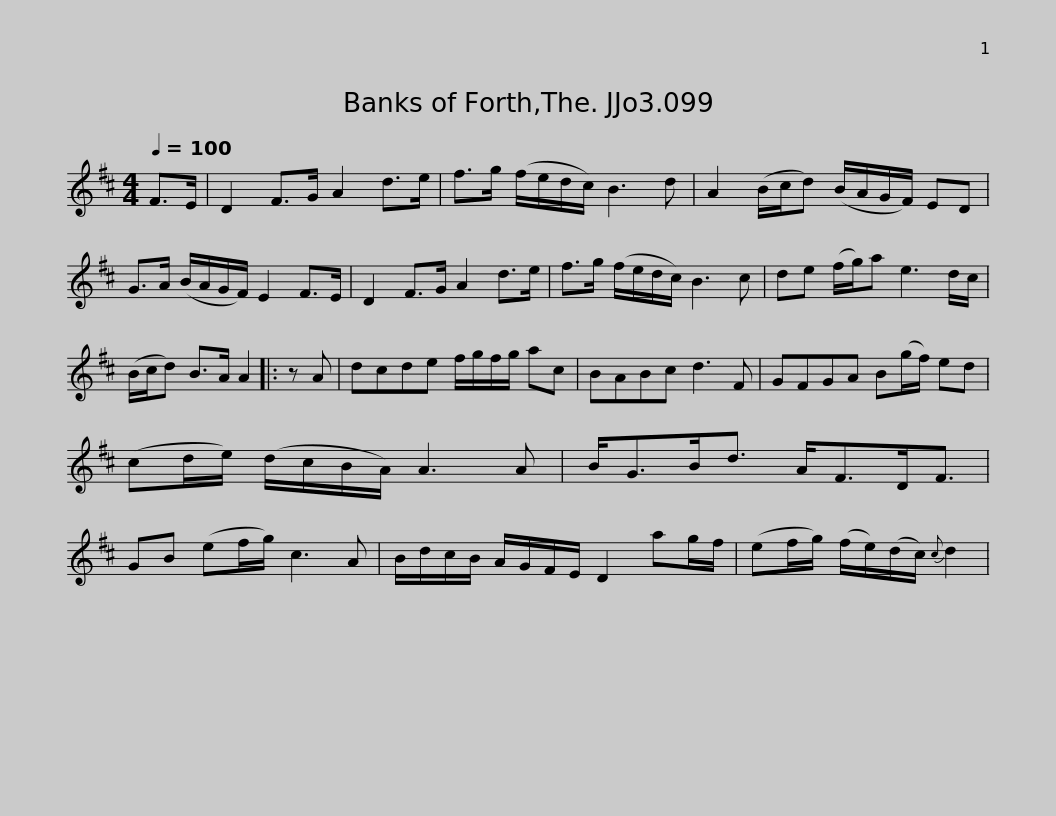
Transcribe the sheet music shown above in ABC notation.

X:1
L:1/8
Q:1/4=100
M:4/4
I:linebreak $
K:D
V:1 treble
V:1
 F>E | D2 F>G A2 d>e | f>g (f/e/d/c/) B3 d | A2 (B/c/d) (B/A/G/F/) ED | G>A (B/A/G/F/) E2 F>E | %5
 D2 F>G A2 d>e |$ f>g (f/e/d/c/) B3 c | de (f/g/)a e3 d/c/ | (B/c/d) B>A A2 |: z A | %10
 dcde f/g/f/g/ ac | BABc d3 F |$ GFGA B(g/f/) ed | (cd/e/) (d/c/B/A/) A3 A | B<GB<d A<FD<F | %15
 GB (ef/g/) c3 A |$ B/d/c/B/ A/G/F/E/ D2 ag/f/ | (ef/g/) (f/e/)(d/c/){c} d2 | %18
